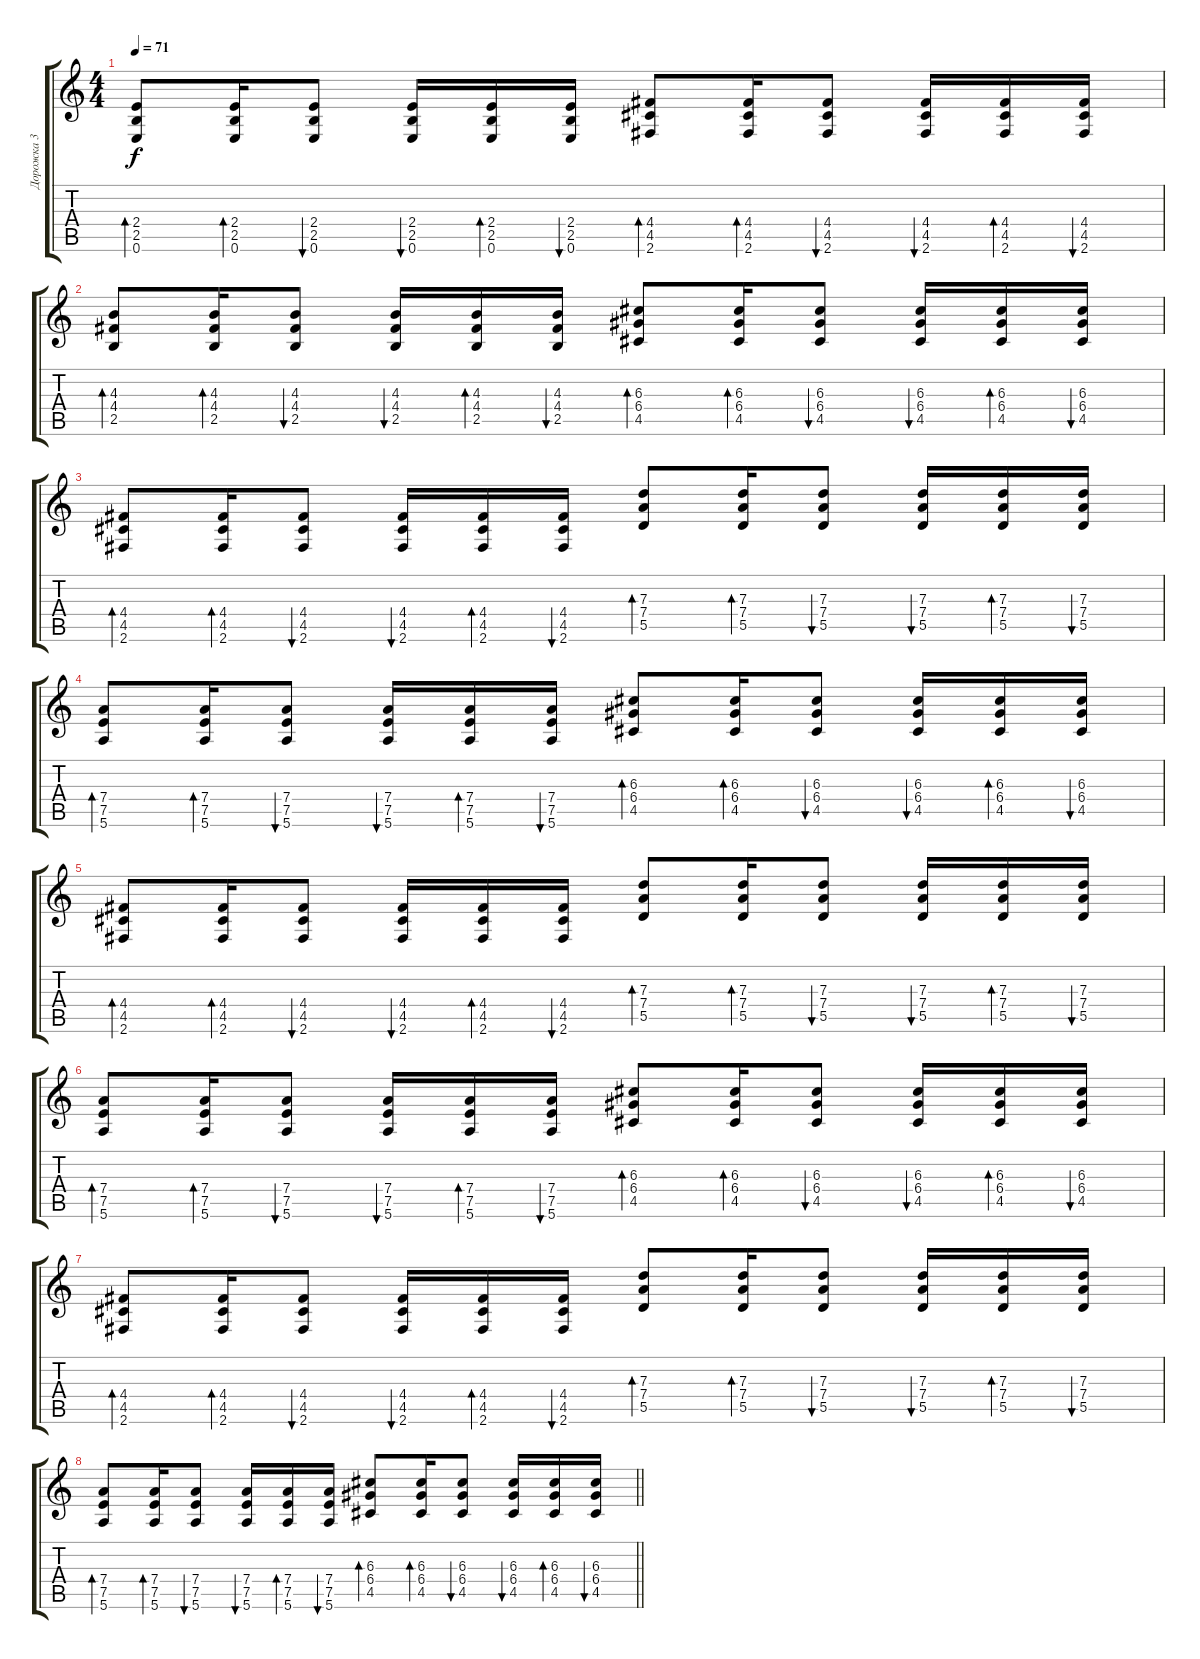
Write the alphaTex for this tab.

\track ("Дорожка 3" "Дорожка 3") {instrument acousticguitarsteel}
\staff {score tabs}
\tuning (E4 B3 G3 D3 A2 E2) {hide}
\ts (4 4)
\tempo 71
\clef g2
\ks c
(2.4 2.5 0.6).8{bd 60 dy f} (2.4 2.5 0.6).16{bd 60} (2.4 2.5 0.6).8{bu 60} (2.4 2.5 0.6).16{bu 60} (2.4 2.5 0.6).16{bd 240} (2.4 2.5 0.6).16{bu 240} (4.4 4.5 2.6).8{bd 60} (4.4 4.5 2.6).16{bd 60} (4.4 4.5 2.6).8{bu 60} (4.4 4.5 2.6).16{bu 240} (4.4 4.5 2.6).16{bd 60} (4.4 4.5 2.6).16{bu 60} |
(4.3 4.4 2.5).8{bd 60} (4.3 4.4 2.5).16{bd 60} (4.3 4.4 2.5).8{bu 60} (4.3 4.4 2.5).16{bu 60} (4.3 4.4 2.5).16{bd 60} (4.3 4.4 2.5).16{bu 60} (6.3 6.4 4.5).8{bd 60} (6.3 6.4 4.5).16{bd 60} (6.3 6.4 4.5).8{bu 60} (6.3 6.4 4.5).16{bu 60} (6.3 6.4 4.5).16{bd 60} (6.3 6.4 4.5).16{bu 60} |
(4.4 4.5 2.6).8{bd 60} (4.4 4.5 2.6).16{bd 60} (4.4 4.5 2.6).8{bu 60} (4.4 4.5 2.6).16{bu 60} (4.4 4.5 2.6).16{bd 60} (4.4 4.5 2.6).16{bu 60} (7.3 7.4 5.5).8{bd 60} (7.3 7.4 5.5).16{bd 60} (7.3 7.4 5.5).8{bu 60} (7.3 7.4 5.5).16{bu 60} (7.3 7.4 5.5).16{bd 60} (7.3 7.4 5.5).16{bu 60} |
(7.4 7.5 5.6).8{bd 60} (7.4 7.5 5.6).16{bd 60} (7.4 7.5 5.6).8{bu 60} (7.4 7.5 5.6).16{bu 60} (7.4 7.5 5.6).16{bd 60} (7.4 7.5 5.6).16{bu 60} (6.3 6.4 4.5).8{bd 60} (6.3 6.4 4.5).16{bd 60} (6.3 6.4 4.5).8{bu 60} (6.3 6.4 4.5).16{bu 60} (6.3 6.4 4.5).16{bd 60} (6.3 6.4 4.5).16{bu 60} |
(4.4 4.5 2.6).8{bd 60} (4.4 4.5 2.6).16{bd 60} (4.4 4.5 2.6).8{bu 60} (4.4 4.5 2.6).16{bu 60} (4.4 4.5 2.6).16{bd 60} (4.4 4.5 2.6).16{bu 60} (7.3 7.4 5.5).8{bd 60} (7.3 7.4 5.5).16{bd 60} (7.3 7.4 5.5).8{bu 60} (7.3 7.4 5.5).16{bu 60} (7.3 7.4 5.5).16{bd 60} (7.3 7.4 5.5).16{bu 60} |
(7.4 7.5 5.6).8{bd 60} (7.4 7.5 5.6).16{bd 60} (7.4 7.5 5.6).8{bu 60} (7.4 7.5 5.6).16{bu 60} (7.4 7.5 5.6).16{bd 240} (7.4 7.5 5.6).16{bu 240} (6.3 6.4 4.5).8{bd 60} (6.3 6.4 4.5).16{bd 60} (6.3 6.4 4.5).8{bu 60} (6.3 6.4 4.5).16{bu 60} (6.3 6.4 4.5).16{bd 60} (6.3 6.4 4.5).16{bu 60} |
(4.4 4.5 2.6).8{bd 60} (4.4 4.5 2.6).16{bd 60} (4.4 4.5 2.6).8{bu 60} (4.4 4.5 2.6).16{bu 60} (4.4 4.5 2.6).16{bd 60} (4.4 4.5 2.6).16{bu 60} (7.3 7.4 5.5).8{bd 60} (7.3 7.4 5.5).16{bd 60} (7.3 7.4 5.5).8{bu 60} (7.3 7.4 5.5).16{bu 60} (7.3 7.4 5.5).16{bd 60} (7.3 7.4 5.5).16{bu 60} |
\barLineRight lightlight
(7.4 7.5 5.6).8{bd 240} (7.4 7.5 5.6).16{bd 240} (7.4 7.5 5.6).8{bu 60} (7.4 7.5 5.6).16{bu 60} (7.4 7.5 5.6).16{bd 240} (7.4 7.5 5.6).16{bu 240} (6.3 6.4 4.5).8{bd 60} (6.3 6.4 4.5).16{bd 60} (6.3 6.4 4.5).8{bu 60} (6.3 6.4 4.5).16{bu 60} (6.3 6.4 4.5).16{bd 60} (6.3 6.4 4.5).16{bu 60}
